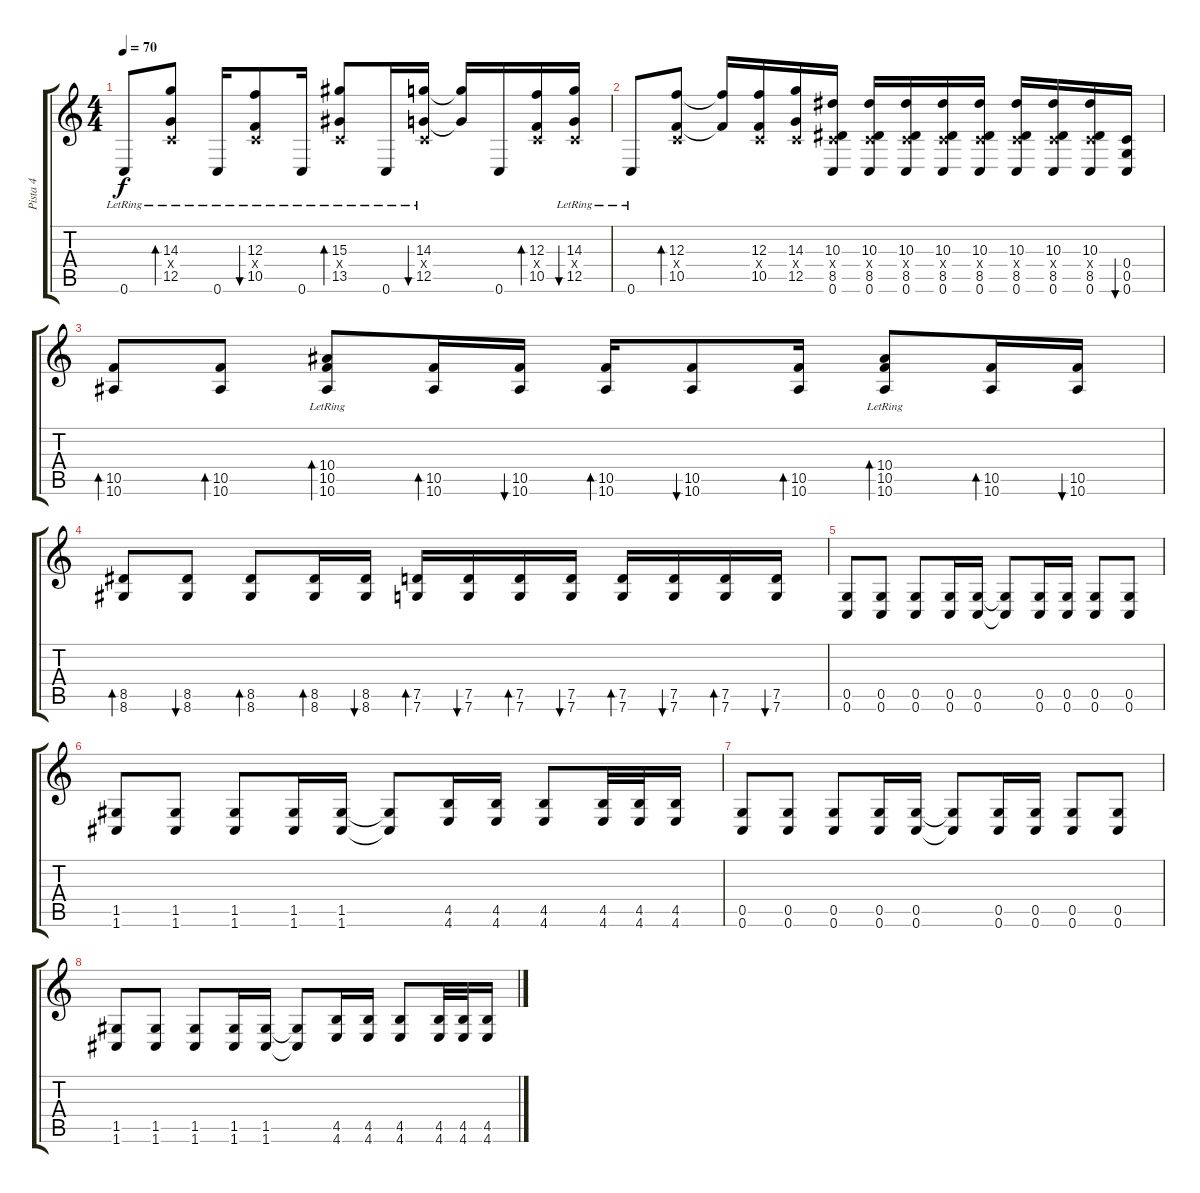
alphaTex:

\track ("Pista 4" "Pista 4") {instrument acousticguitarsteel}
\staff {score tabs}
\tuning (D4 A3 F3 C3 G2 C2) {hide}
\ts (4 4)
\tempo 70
\clef g2
\ks c
0.6{lr}.8{dy f instrument distortionguitar} (14.3{lr} 0.4{x} 12.5{lr}).8{bd 60} 0.6{lr}.16 (12.3{lr} 0.4{x} 10.5{lr}).8{bu 60} 0.6{lr}.16 (15.3{lr} 0.4{x} 13.5{lr}).8{bd 60} 0.6{lr}.16 (14.3{lr} 0.4{x} 12.5{lr}).16{bu 60} (14.3{t} 12.5{t}).16 0.6.16 (12.3 0.4{x} 10.5).16{bd 60} (14.3{lr} 0.4{x} 12.5{lr}).16{bu 60} |
0.6{lr}.8 (12.3 0.4{x} 10.5).8{bd 60} (12.3{t} 10.5{t}).16 (12.3 0.4{x} 10.5).16 (14.3 0.4{x} 12.5).16 (10.3 0.4{x} 8.5 0.6).16 (10.3 0.4{x} 8.5 0.6).16 (10.3 0.4{x} 8.5 0.6).16 (10.3 0.4{x} 8.5 0.6).16 (10.3 0.4{x} 8.5 0.6).16 (10.3 0.4{x} 8.5 0.6).16 (10.3 0.4{x} 8.5 0.6).16 (10.3 0.4{x} 8.5 0.6).16 (0.4 0.5 0.6).16{bu 60} |
(10.5 10.6).8{bd 60} (10.5 10.6).8{bd 60} (10.4{lr} 10.5 10.6).8{bd 60} (10.5 10.6).16{bd 60} (10.5 10.6).16{bu 60} (10.5 10.6).16{bd 60} (10.5 10.6).8{bu 60} (10.5 10.6).16{bd 60} (10.4{lr} 10.5 10.6).8{bd 60} (10.5 10.6).16{bd 60} (10.5 10.6).16{bu 60} |
(8.5 8.6).8{bd 60} (8.5 8.6).8{bu 60} (8.5 8.6).8{bd 60} (8.5 8.6).16{bd 60} (8.5 8.6).16{bu 60} (7.5 7.6).16{bd 60} (7.5 7.6).16{bu 60} (7.5 7.6).16{bd 60} (7.5 7.6).16{bu 60} (7.5 7.6).16{bd 60} (7.5 7.6).16{bu 60} (7.5 7.6).16{bd 60} (7.5 7.6).16{bu 60} |
(0.5 0.6).8{volume 13 instrument distortionguitar} (0.5 0.6).8 (0.5 0.6).8 (0.5 0.6).16 (0.5 0.6).16 (0.5{t} 0.6{t}).8 (0.5 0.6).16 (0.5 0.6).16 (0.5 0.6).8 (0.5 0.6).8 |
(1.5 1.6).8{volume 13 instrument distortionguitar} (1.5 1.6).8 (1.5 1.6).8 (1.5 1.6).16 (1.5 1.6).16 (1.5{t} 1.6{t}).8 (4.5 4.6).16 (4.5 4.6).16 (4.5 4.6).8 (4.5 4.6).32 (4.5 4.6).32 (4.5 4.6).16 |
(0.5 0.6).8{volume 13 instrument distortionguitar} (0.5 0.6).8 (0.5 0.6).8 (0.5 0.6).16 (0.5 0.6).16 (0.5{t} 0.6{t}).8 (0.5 0.6).16 (0.5 0.6).16 (0.5 0.6).8 (0.5 0.6).8 |
(1.5 1.6).8{volume 13 instrument distortionguitar} (1.5 1.6).8 (1.5 1.6).8 (1.5 1.6).16 (1.5 1.6).16 (1.5{t} 1.6{t}).8 (4.5 4.6).16 (4.5 4.6).16 (4.5 4.6).8 (4.5 4.6).32 (4.5 4.6).32 (4.5 4.6).16
